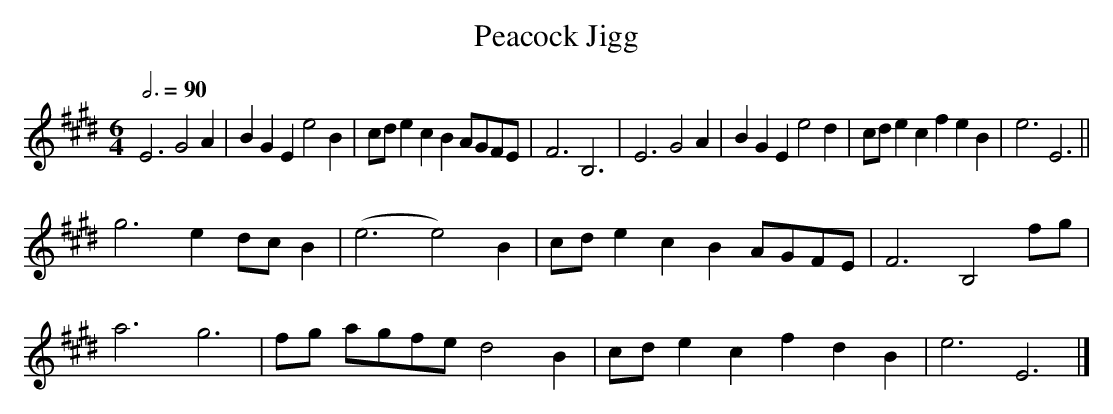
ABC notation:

X:1
T:Peacock Jigg
M:6/4
L:1/4
Q:3/4=90
K:E
E3G2A|BGEe2B|c/d/ecBA/G/F/E/|F3B,3|E3G2A|BGEe2d|c/d/ecfeB|e3E3||
g3ed/c/B|(e3e2)B|c/d/ecBA/G/F/E/|F3B,2f/g/|
a3g3|f/g/ a/g/f/e/d2B|c/d/ecfdB|e3E3|]
